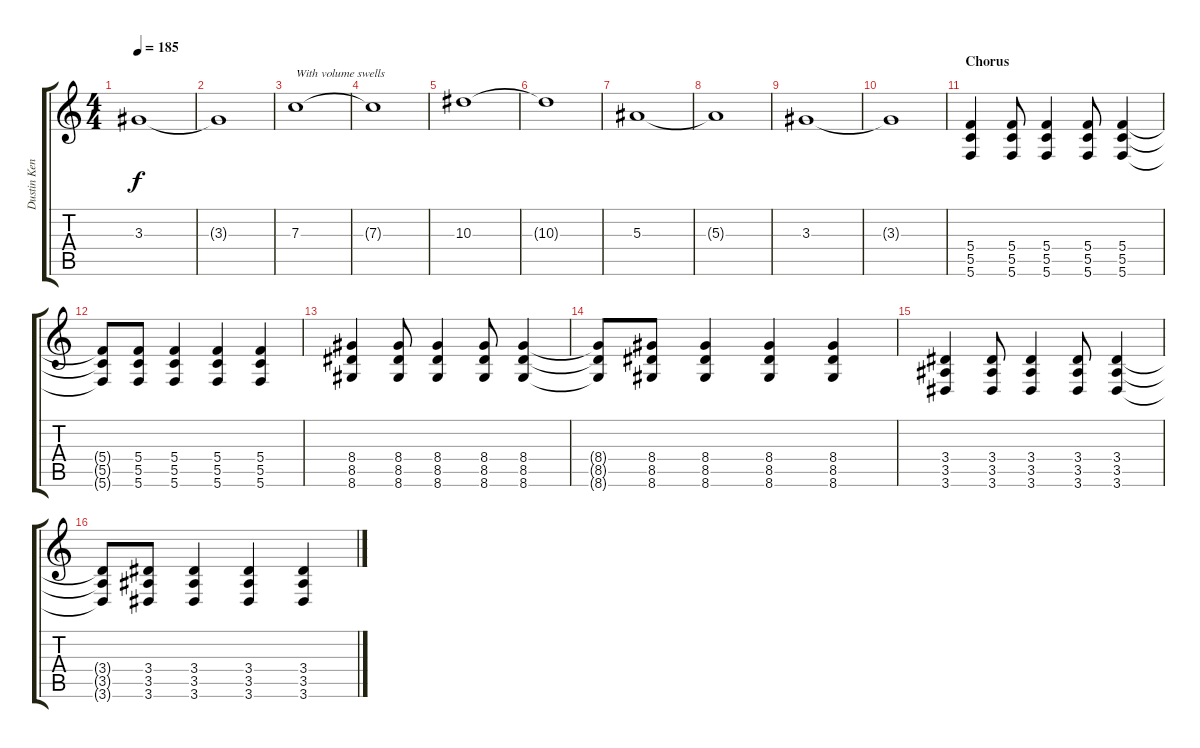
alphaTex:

\track ("Dustin Kensrue (Guitar)" "Dustin Ken") {instrument overdrivenguitar}
\staff {score tabs}
\tuning (D4 A3 F3 C3 G2 C2) {hide}
\ts (4 4)
\tempo 185
\clef g2
\ks c
3.3.1{dy f balance 4} |
3.3{t}.1 |
7.3.1{txt "With volume swells" balance 4} |
7.3{t}.1 |
10.3.1{balance 4} |
10.3{t}.1 |
5.3.1{balance 4} |
5.3{t}.1 |
3.3.1{balance 4} |
3.3{t}.1 |
\section ("" "Chorus")
(5.4 5.5 5.6).4{balance 8} (5.4 5.5 5.6).8 (5.4 5.5 5.6).4 (5.4 5.5 5.6).8 (5.4 5.5 5.6).4 |
(5.4{t} 5.5{t} 5.6{t}).8 (5.4 5.5 5.6).8 (5.4 5.5 5.6).4 (5.4 5.5 5.6).4 (5.4 5.5 5.6).4 |
(8.4 8.5 8.6).4 (8.4 8.5 8.6).8 (8.4 8.5 8.6).4 (8.4 8.5 8.6).8 (8.4 8.5 8.6).4 |
(8.4{t} 8.5{t} 8.6{t}).8 (8.4 8.5 8.6).8 (8.4 8.5 8.6).4 (8.4 8.5 8.6).4 (8.4 8.5 8.6).4 |
(3.4 3.5 3.6).4 (3.4 3.5 3.6).8 (3.4 3.5 3.6).4 (3.4 3.5 3.6).8 (3.4 3.5 3.6).4 |
(3.4{t} 3.5{t} 3.6{t}).8 (3.4 3.5 3.6).8 (3.4 3.5 3.6).4 (3.4 3.5 3.6).4 (3.4 3.5 3.6).4
